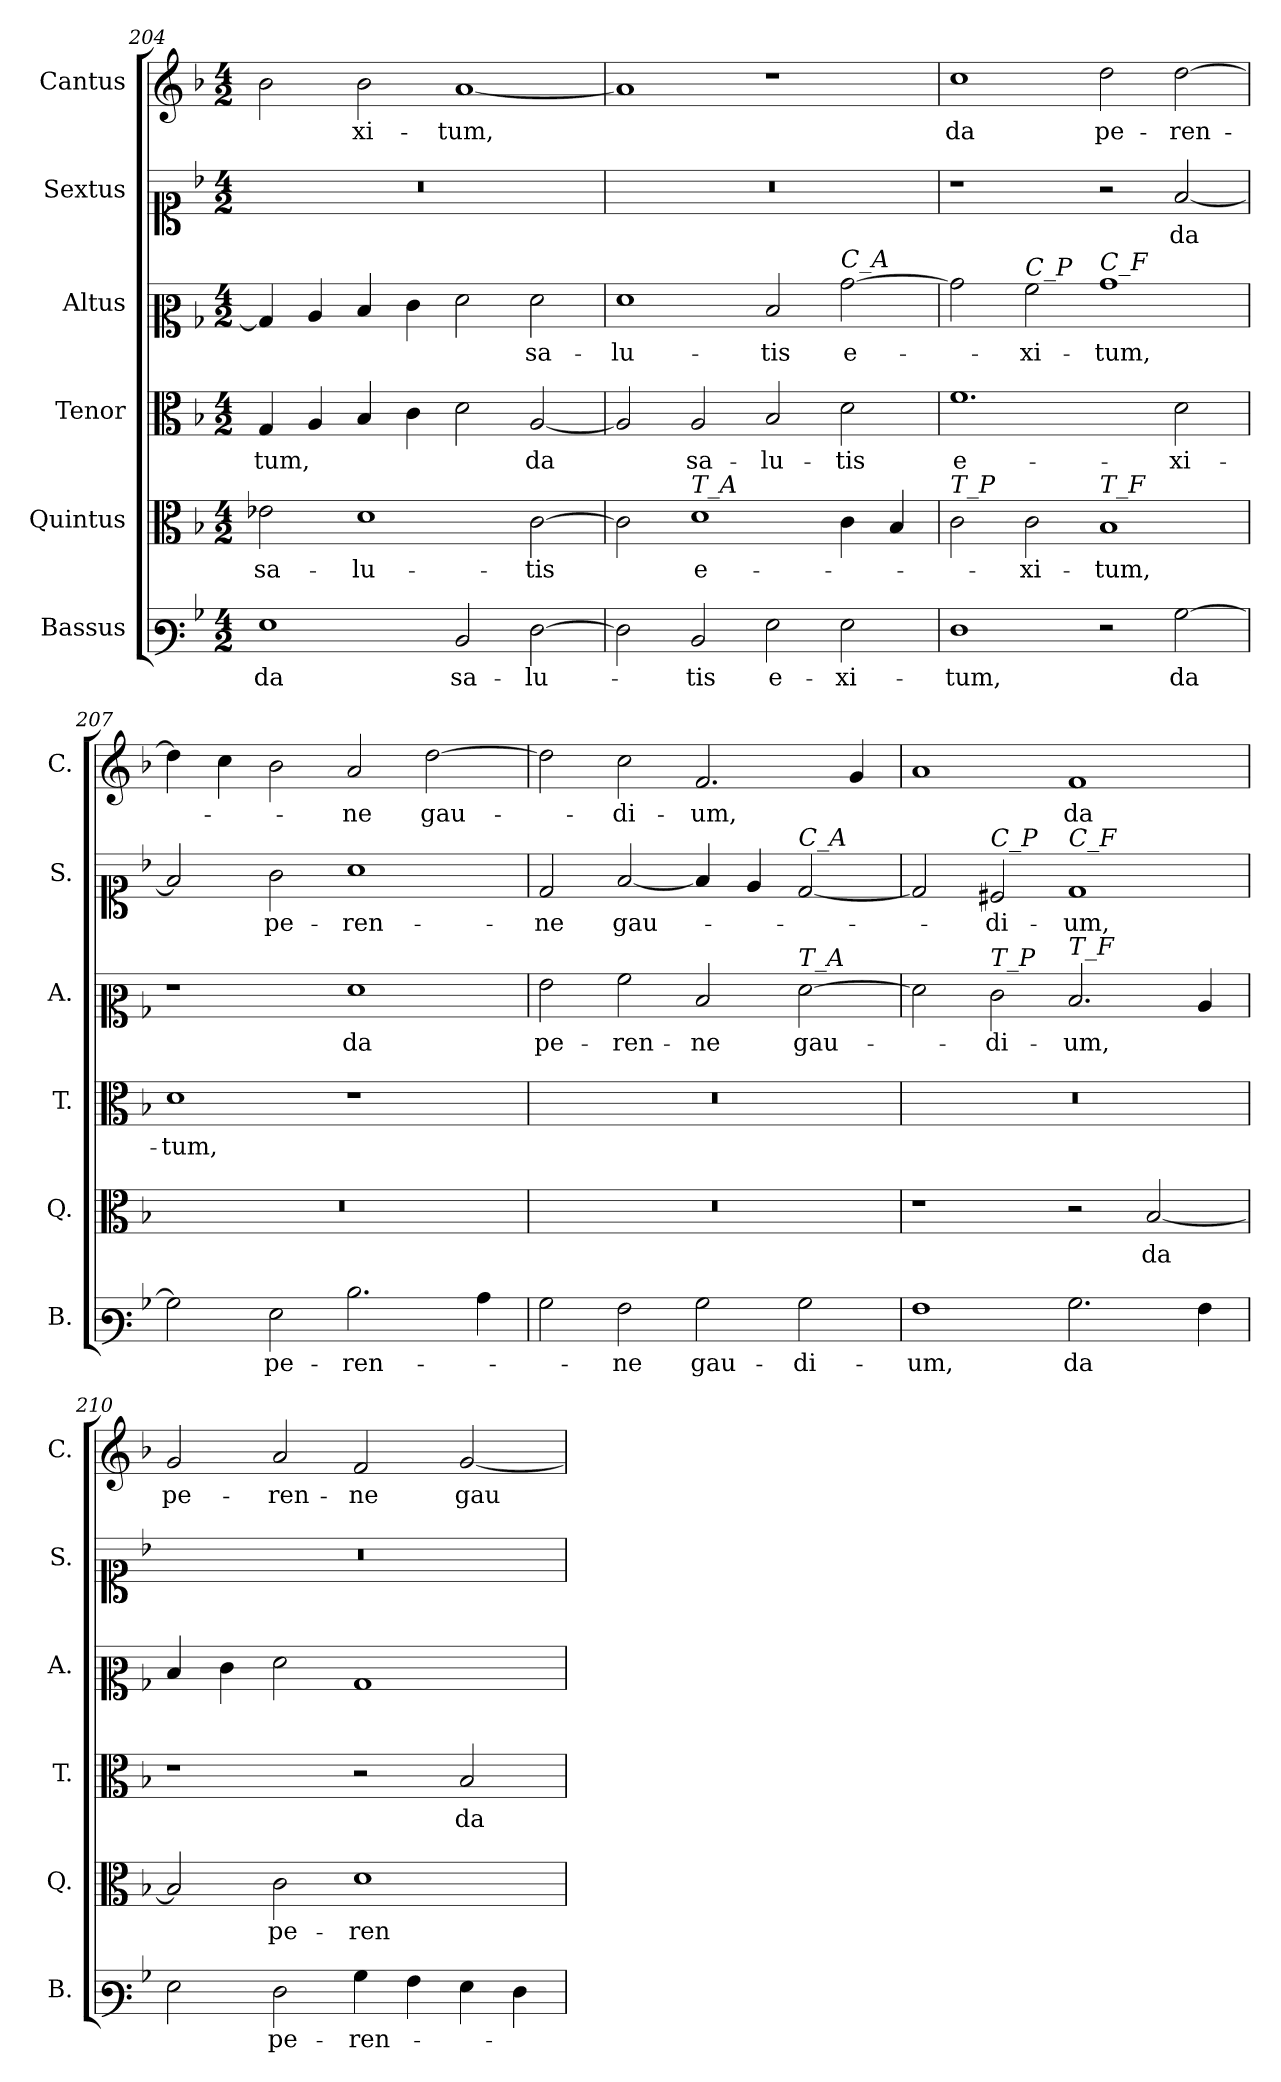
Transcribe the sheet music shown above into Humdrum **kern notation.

**kern	**text	**kern	**text	**kern	**text	**kern	**text	**kern	**text	**kern	**text
*part6	*part6	*part5	*part5	*part4	*part4	*part3	*part3	*part2	*part2	*part1	*part1
*staff6	*staff6	*staff5	*staff5	*staff4	*staff4	*staff3	*staff3	*staff2	*staff2	*staff1	*staff1
*I"Bassus	*	*I"Quintus	*	*I"Tenor	*	*I"Altus	*	*I"Sextus	*	*I"Cantus	*
*I'B.	*	*I'Q.	*	*I'T.	*	*I'A.	*	*I'S.	*	*I'C.	*
*clefF3	*	*clefC3	*	*clefC3	*	*clefC2	*	*clefC1	*	*clefG2	*
*k[b-]	*	*k[b-]	*	*k[b-]	*	*k[b-]	*	*k[b-]	*	*k[b-]	*
*M4/2	*	*M4/2	*	*M4/2	*	*M4/2	*	*M4/2	*	*M4/2	*
=204	=204	=204	=204	=204	=204	=204	=204	=204	=204	=204	=204
!	!LO:LY:b	!	!LO:LY:b	!	!LO:LY:b	!	!	!	!	!	!
1G	da	2e-X\	sa-	4G/	-tum,	4B-/]	.	0r	.	2b-\	.
.	.	.	.	4A/	.	4c/	.	.	.	.	.
!	!	!	!LO:LY:b	!	!	!	!	!	!	!	!LO:LY:b
.	.	1d	-lu-	4B-/	.	4d/	.	.	.	2b-\	-xi-
.	.	.	.	4c\	.	4e\	.	.	.	.	.
!	!LO:LY:b	!	!	!	!	!	!	!	!	!	!LO:LY:b
2D/	sa-	.	.	2d\	.	2f\	.	.	.	[1a	-tum,
!	!LO:LY:b	!	!LO:LY:b	!	!LO:LY:b	!	!LO:LY:b	!	!	!	!
[2F\	-lu-	[2c\	-tis	[2A/	da	2f\	sa-	.	.	.	.
=205	=205	=205	=205	=205	=205	=205	=205	=205	=205	=205	=205
!	!	!	!	!	!	!	!LO:LY:b	!	!	!	!
2F\]	.	2c\]	.	2A/]	.	1f	-lu-	0r	.	1a]	.
!	!	!LO:TX:a:i:t=T_A	!	!	!	!	!	!	!	!	!
!	!LO:LY:b	!	!LO:LY:b	!	!LO:LY:b	!	!	!	!	!	!
2D/	-tis	1d	e-	2A/	sa-	.	.	.	.	.	.
!	!LO:LY:b	!	!	!	!LO:LY:b	!	!LO:LY:b	!	!	!	!
2G\	e-	.	.	2B-/	-lu-	2d/	-tis	.	.	1r	.
!	!	!	!	!	!	!LO:TX:a:i:t=C_A	!	!	!	!	!
!	!LO:LY:b	!	!	!	!LO:LY:b	!	!LO:LY:b	!	!	!	!
2G\	-xi-	4c\	.	2d\	-tis	[2b-\	e-	.	.	.	.
.	.	4B-/	.	.	.	.	.	.	.	.	.
=206	=206	=206	=206	=206	=206	=206	=206	=206	=206	=206	=206
!	!	!LO:TX:a:i:t=T_P	!	!	!	!	!	!	!	!	!
!	!LO:LY:b	!	!	!	!LO:LY:b	!	!	!	!	!	!LO:LY:b
1F	-tum,	2c\	.	1.f	e-	2b-\]	.	1r	.	1cc	da
!	!	!	!	!	!	!LO:TX:a:i:t=C_P	!	!	!	!	!
!	!	!	!LO:LY:b	!	!	!	!LO:LY:b	!	!	!	!
.	.	2c\	xi-	.	.	2a\	-xi-	.	.	.	.
!	!	!	!	!	!	!LO:TX:a:i:t=C_F	!	!	!	!	!
!	!	!LO:TX:a:i:t=T_F	!	!	!	!	!	!	!	!	!
!	!	!	!LO:LY:b	!	!	!	!LO:LY:b	!	!	!	!LO:LY:b
2r	.	1B-	-tum,	.	.	1b-	-tum,	2r	.	2dd\	pe-
!	!LO:LY:b	!	!	!	!LO:LY:b	!	!	!	!LO:LY:b	!	!LO:LY:b
[2B-\	da	.	.	2d\	-xi-	.	.	[2f/	da	[2dd\	-ren-
=207	=207	=207	=207	=207	=207	=207	=207	=207	=207	=207	=207
!	!	!	!	!	!LO:LY:b	!	!	!	!	!	!
2B-\]	.	0r	.	1d	-tum,	1r	.	2f/]	.	4dd\]	.
.	.	.	.	.	.	.	.	.	.	4cc\	.
!	!LO:LY:b	!	!	!	!	!	!	!	!LO:LY:b	!	!
2G\	pe-	.	.	.	.	.	.	2g\	pe-	2b-\	.
!	!LO:LY:b	!	!	!	!	!	!LO:LY:b	!	!LO:LY:b	!	!LO:LY:b
2.d\	-ren-	.	.	1r	.	1f	da	1a	-ren-	2a/	-ne
!	!	!	!	!	!	!	!	!	!	!	!LO:LY:b
.	.	.	.	.	.	.	.	.	.	[2dd\	gau-
4c\	.	.	.	.	.	.	.	.	.	.	.
=208	=208	=208	=208	=208	=208	=208	=208	=208	=208	=208	=208
!	!	!	!	!	!	!	!LO:LY:b	!	!LO:LY:b	!	!
2B-\	.	0r	.	0r	.	2g\	pe-	2d/	-ne	2dd\]	.
!	!LO:LY:b	!	!	!	!	!	!LO:LY:b	!	!LO:LY:b	!	!LO:LY:b
2A\	-ne	.	.	.	.	2a\	-ren-	[2f/	gau-	2cc\	-di-
!	!LO:LY:b	!	!	!	!	!	!LO:LY:b	!	!	!	!LO:LY:b
2B-\	gau-	.	.	.	.	2d/	-ne	4f/]	.	2.f/	-um,
.	.	.	.	.	.	.	.	4e/	.	.	.
!	!	!	!	!	!	!	!	!LO:TX:a:i:t=C_A	!	!	!
!	!	!	!	!	!	!LO:TX:a:i:t=T_A	!	!	!	!	!
!	!LO:LY:b	!	!	!	!	!	!LO:LY:b	!	!	!	!
2B-\	-di-	.	.	.	.	[2f\	gau-	[2d/	.	.	.
.	.	.	.	.	.	.	.	.	.	4g/	.
=209	=209	=209	=209	=209	=209	=209	=209	=209	=209	=209	=209
!	!LO:LY:b	!	!	!	!	!	!	!	!	!	!
1A	-um,	1r	.	0r	.	2f\]	.	2d/]	.	1a	.
!	!	!	!	!	!	!	!	!LO:TX:a:i:t=C_P	!	!	!
!	!	!	!	!	!	!LO:TX:a:i:t=T_P	!	!	!	!	!
!	!	!	!	!	!	!	!LO:LY:b	!	!LO:LY:b	!	!
.	.	.	.	.	.	2e\	-di-	2c#X/	-di-	.	.
!	!	!	!	!	!	!	!	!LO:TX:a:i:t=C_F	!	!	!
!	!	!	!	!	!	!LO:TX:a:i:t=T_F	!	!	!	!	!
!	!LO:LY:b	!	!	!	!	!	!LO:LY:b	!	!LO:LY:b	!	!LO:LY:b
2.B-\	da	2r	.	.	.	2.d/	-um,	1d	-um,	1f	da
!	!	!	!LO:LY:b	!	!	!	!	!	!	!	!
.	.	[2B-/	da	.	.	.	.	.	.	.	.
4A\	.	.	.	.	.	4c/	.	.	.	.	.
=210	=210	=210	=210	=210	=210	=210	=210	=210	=210	=210	=210
!	!	!	!	!	!	!	!	!	!	!	!LO:LY:b
2G\	.	2B-/]	.	1r	.	4d/	.	0r	.	2g/	pe-
.	.	.	.	.	.	4e\	.	.	.	.	.
!	!LO:LY:b	!	!LO:LY:b	!	!	!	!	!	!	!	!LO:LY:b
2F\	pe-	2c\	pe-	.	.	2f\	.	.	.	2a/	-ren-
!	!LO:LY:b	!	!LO:LY:b	!	!	!	!	!	!	!	!LO:LY:b
4B-\	-ren-	1d	-ren-	2r	.	1B-	.	.	.	2f/	-ne
4A\	.	.	.	.	.	.	.	.	.	.	.
!	!	!	!	!	!LO:LY:b	!	!	!	!	!	!LO:LY:b
4G\	.	.	.	2B-/	da	.	.	.	.	[2g/	gau-
4F\	.	.	.	.	.	.	.	.	.	.	.
=	=	=	=	=	=	=	=	=	=	=	=
*-	*-	*-	*-	*-	*-	*-	*-	*-	*-	*-	*-
